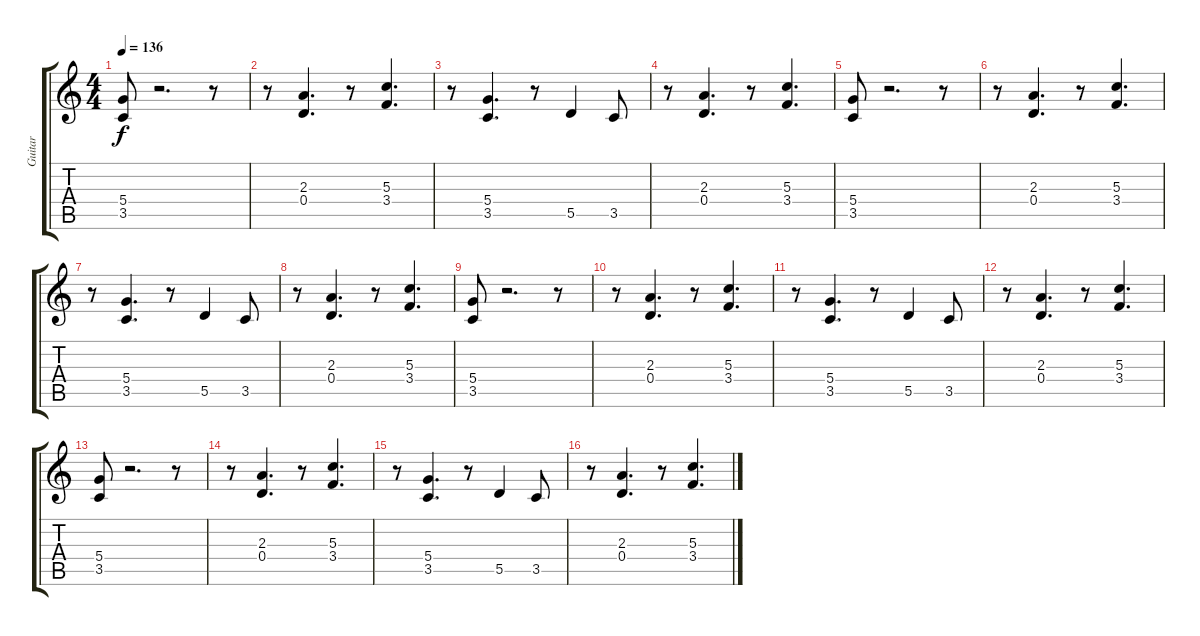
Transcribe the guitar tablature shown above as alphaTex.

\track ("Guitar" "Guitar") {instrument distortionguitar}
\staff {score tabs}
\tuning (E4 B3 G3 D3 A2 E2) {hide}
\ts (4 4)
\tempo 136
\clef g2
\ks c
(5.4 3.5).8{dy f} r.2{d} r.8 |
r.8 (2.3 0.4).4{d} r.8 (5.3 3.4).4{d} |
r.8 (5.4 3.5).4{d} r.8 5.5.4 3.5.8 |
r.8 (2.3 0.4).4{d} r.8 (5.3 3.4).4{d} |
(5.4 3.5).8 r.2{d} r.8 |
r.8 (2.3 0.4).4{d} r.8 (5.3 3.4).4{d} |
r.8 (5.4 3.5).4{d} r.8 5.5.4 3.5.8 |
r.8 (2.3 0.4).4{d} r.8 (5.3 3.4).4{d} |
(5.4 3.5).8 r.2{d} r.8 |
r.8 (2.3 0.4).4{d} r.8 (5.3 3.4).4{d} |
r.8 (5.4 3.5).4{d} r.8 5.5.4 3.5.8 |
r.8 (2.3 0.4).4{d} r.8 (5.3 3.4).4{d} |
(5.4 3.5).8 r.2{d} r.8 |
r.8 (2.3 0.4).4{d} r.8 (5.3 3.4).4{d} |
r.8 (5.4 3.5).4{d} r.8 5.5.4 3.5.8 |
r.8 (2.3 0.4).4{d} r.8 (5.3 3.4).4{d}
